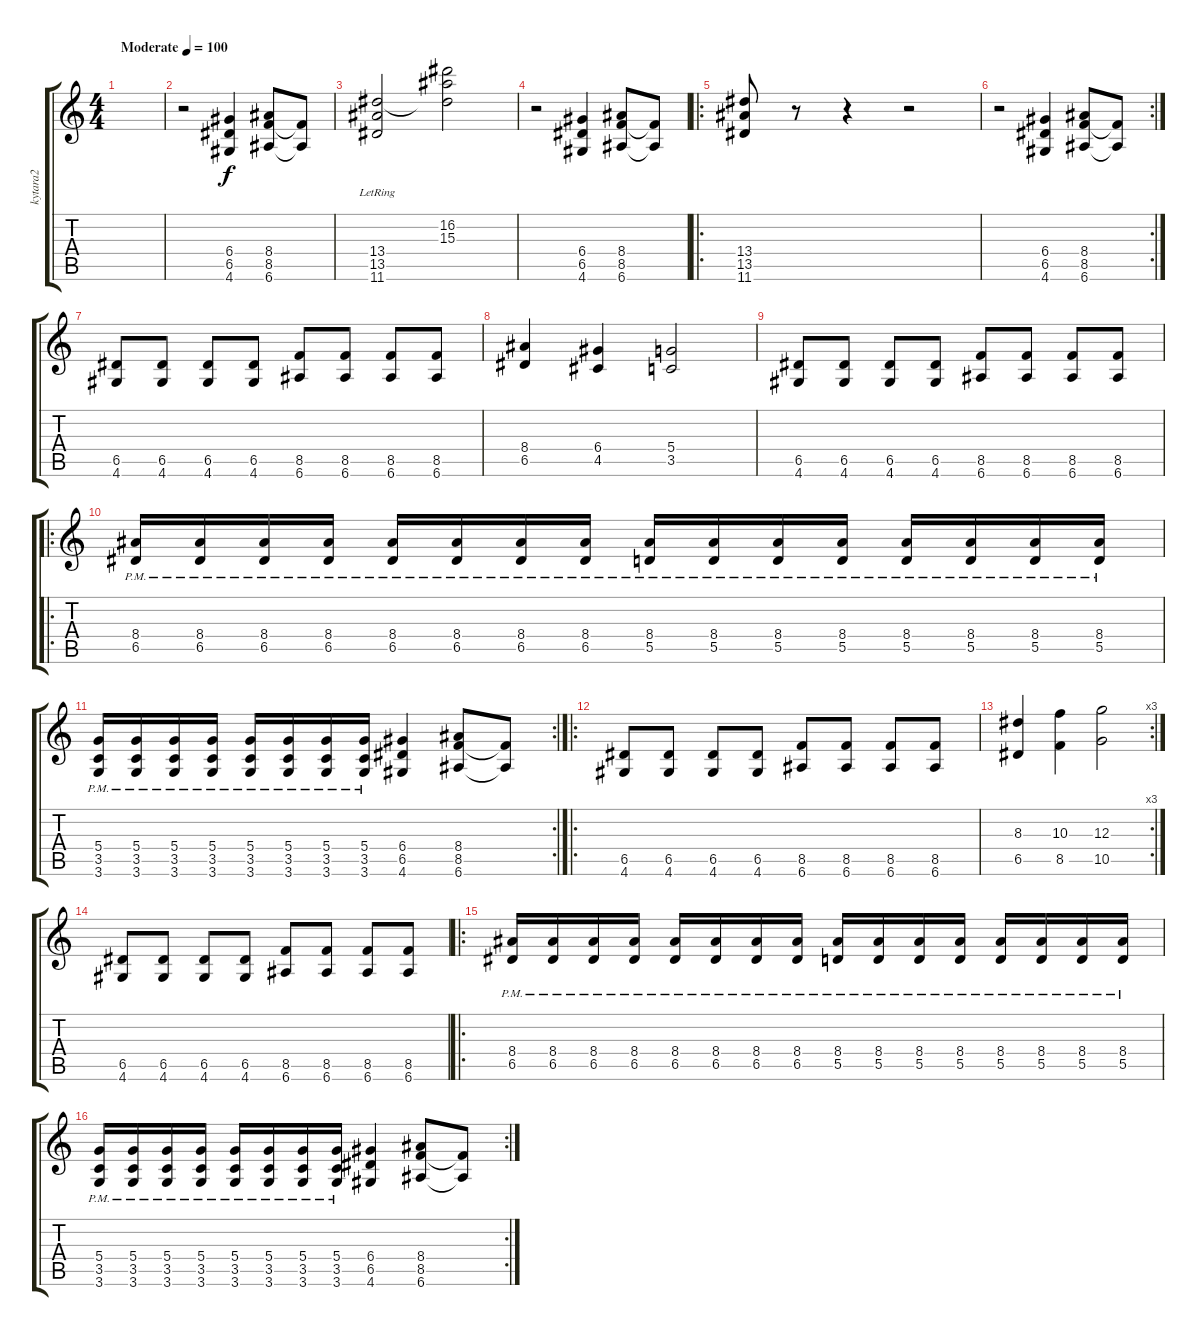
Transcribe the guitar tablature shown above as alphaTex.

\track ("kytara2" "kytara2") {instrument overdrivenguitar bank 43}
\staff {score tabs}
\tuning (E4 B3 G3 D3 A2 E2) {hide}
\ts (4 4)
\tempo (100 "Moderate")
\clef g2
\ks c
|
r.2 (6.4 6.5 4.6).4 (8.4 8.5 6.6).8 (8.5{t} 6.6{t}).8 |
(13.4 13.5{lr} 11.6{lr}).2 (16.2 15.3 13.4{t}).2 |
r.2 (6.4 6.5 4.6).4 (8.4 8.5 6.6).8 (8.5{t} 6.6{t}).8 |
\ro
(13.4 13.5 11.6).8 r.8 r.4 r.2 |
\rc 2
r.2 (6.4 6.5 4.6).4 (8.4 8.5 6.6).8 (8.5{t} 6.6{t}).8 |
(6.5 4.6).8 (6.5 4.6).8 (6.5 4.6).8 (6.5 4.6).8 (8.5 6.6).8 (8.5 6.6).8 (8.5 6.6).8 (8.5 6.6).8 |
(8.4 6.5).4 (6.4 4.5).4 (5.4 3.5).2 |
(6.5 4.6).8 (6.5 4.6).8 (6.5 4.6).8 (6.5 4.6).8 (8.5 6.6).8 (8.5 6.6).8 (8.5 6.6).8 (8.5 6.6).8 |
\ro
(8.4{pm} 6.5{pm}).16 (8.4{pm} 6.5{pm}).16 (8.4{pm} 6.5{pm}).16 (8.4{pm} 6.5{pm}).16 (8.4{pm} 6.5{pm}).16 (8.4{pm} 6.5{pm}).16 (8.4{pm} 6.5{pm}).16 (8.4{pm} 6.5{pm}).16 (8.4{pm} 5.5{pm}).16 (8.4{pm} 5.5{pm}).16 (8.4{pm} 5.5{pm}).16 (8.4{pm} 5.5{pm}).16 (8.4{pm} 5.5{pm}).16 (8.4{pm} 5.5{pm}).16 (8.4{pm} 5.5{pm}).16 (8.4{pm} 5.5{pm}).16 |
\rc 2
(5.4 3.5{pm} 3.6{pm}).16 (5.4 3.5{pm} 3.6{pm}).16 (5.4 3.5{pm} 3.6{pm}).16 (5.4 3.5{pm} 3.6{pm}).16 (5.4 3.5{pm} 3.6{pm}).16 (5.4 3.5{pm} 3.6{pm}).16 (5.4 3.5{pm} 3.6{pm}).16 (5.4 3.5{pm} 3.6{pm}).16 (6.4 6.5 4.6).4 (8.4 8.5 6.6).8 (8.5{t} 6.6{t}).8 |
\ro
(6.5 4.6).8 (6.5 4.6).8 (6.5 4.6).8 (6.5 4.6).8 (8.5 6.6).8 (8.5 6.6).8 (8.5 6.6).8 (8.5 6.6).8 |
\rc 3
(8.3 6.5).4 (10.3 8.5).4 (12.3 10.5).2 |
(6.5 4.6).8 (6.5 4.6).8 (6.5 4.6).8 (6.5 4.6).8 (8.5 6.6).8 (8.5 6.6).8 (8.5 6.6).8 (8.5 6.6).8 |
\ro
(8.4{pm} 6.5{pm}).16 (8.4{pm} 6.5{pm}).16 (8.4{pm} 6.5{pm}).16 (8.4{pm} 6.5{pm}).16 (8.4{pm} 6.5{pm}).16 (8.4{pm} 6.5{pm}).16 (8.4{pm} 6.5{pm}).16 (8.4{pm} 6.5{pm}).16 (8.4{pm} 5.5{pm}).16 (8.4{pm} 5.5{pm}).16 (8.4{pm} 5.5{pm}).16 (8.4{pm} 5.5{pm}).16 (8.4{pm} 5.5{pm}).16 (8.4{pm} 5.5{pm}).16 (8.4{pm} 5.5{pm}).16 (8.4{pm} 5.5{pm}).16 |
\rc 2
(5.4 3.5{pm} 3.6{pm}).16 (5.4 3.5{pm} 3.6{pm}).16 (5.4 3.5{pm} 3.6{pm}).16 (5.4 3.5{pm} 3.6{pm}).16 (5.4 3.5{pm} 3.6{pm}).16 (5.4 3.5{pm} 3.6{pm}).16 (5.4 3.5{pm} 3.6{pm}).16 (5.4 3.5{pm} 3.6{pm}).16 (6.4 6.5 4.6).4 (8.4 8.5 6.6).8 (8.5{t} 6.6{t}).8
